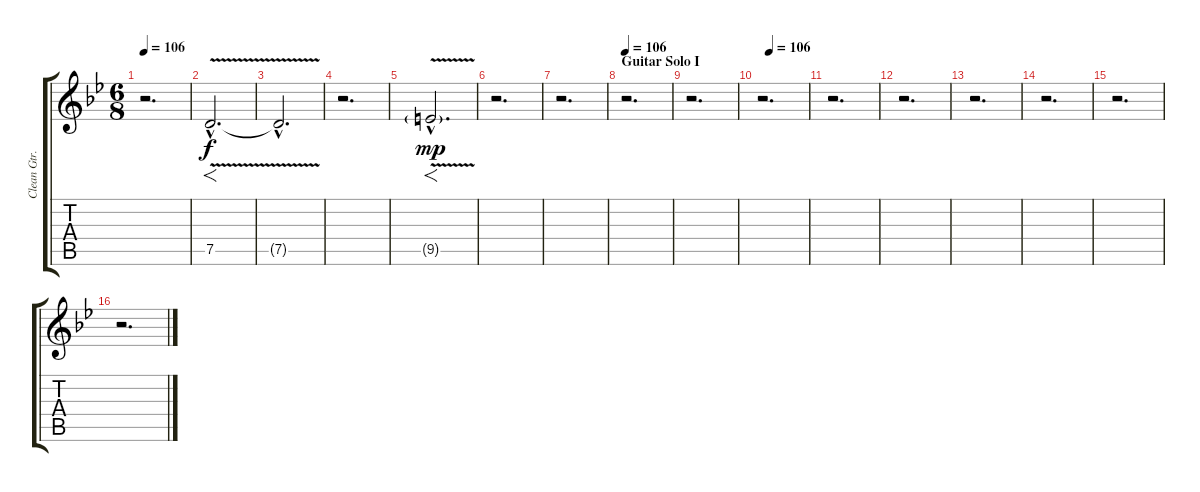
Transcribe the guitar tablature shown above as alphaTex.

\track ("Clean Gtr./ Fills" "Clean Gtr.") {instrument electricguitarclean}
\staff {score tabs}
\tuning (D4 A3 F3 C3 G2 D2) {hide}
\ts (6 8)
\tempo 106
\clef g2
\ks bb
r.2{d dy f} |
7.5{v hac}.2{f d} |
7.5{hac t}.2{d} |
r.2{d} |
9.5{v g hac}.2{f d dy mp} |
r.2{d} |
r.2{d} |
\section ("" "Guitar Solo I")
\tempo 106
r.2{d} |
r.2{d} |
\tempo (106 0.16666666666666666)
r.2{d} |
r.2{d} |
r.2{d} |
r.2{d} |
r.2{d} |
r.2{d} |
r.2{d}
